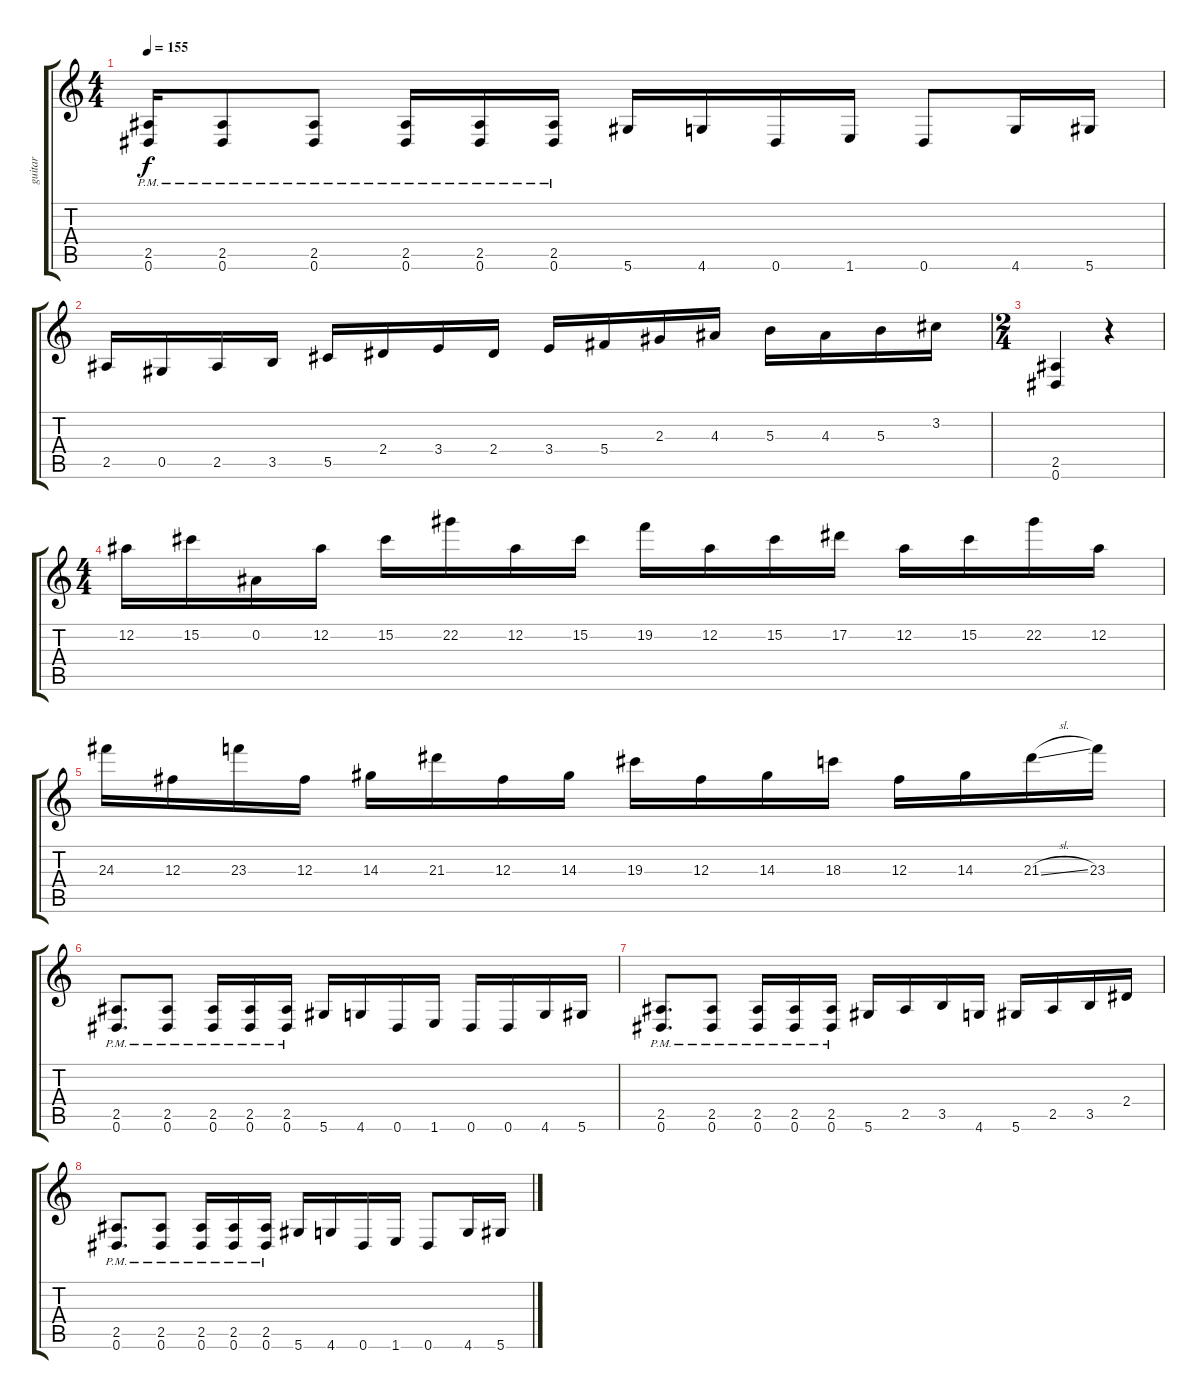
\track ("guitar" "guitar") {instrument distortionguitar}
\staff {score tabs}
\tuning (Eb4 Bb3 Gb3 Db3 Ab2 Eb2) {hide}
\ts (4 4)
\tempo 155
\clef g2
\ks c
(2.5{pm} 0.6{pm}).16{dy f} (2.5{pm} 0.6{pm}).8 (2.5{pm} 0.6{pm}).8 (2.5{pm} 0.6{pm}).16 (2.5{pm} 0.6{pm}).16 (2.5{pm} 0.6{pm}).16 5.6.16 4.6.16 0.6.16 1.6.16 0.6.8 4.6.16 5.6.16 |
2.5.16 0.5.16 2.5.16 3.5.16 5.5.16 2.4.16 3.4.16 2.4.16 3.4.16 5.4.16 2.3.16 4.3.16 5.3.16 4.3.16 5.3.16 3.2.16 |
\ts (2 4)
(2.5 0.6).4 r.4 |
\ts (4 4)
12.2.16 15.2.16 0.2.16 12.2.16 15.2.16 22.2.16 12.2.16 15.2.16 19.2.16 12.2.16 15.2.16 17.2.16 12.2.16 15.2.16 22.2.16 12.2.16 |
24.3.16 12.3.16 23.3.16 12.3.16 14.3.16 21.3.16 12.3.16 14.3.16 19.3.16 12.3.16 14.3.16 18.3.16 12.3.16 14.3.16 21.3{sl}.16 23.3.16 |
(2.5{pm} 0.6{pm}).8{d} (2.5{pm} 0.6{pm}).8 (2.5{pm} 0.6{pm}).16 (2.5{pm} 0.6{pm}).16 (2.5{pm} 0.6{pm}).16 5.6.16 4.6.16 0.6.16 1.6.16 0.6.16 0.6.16 4.6.16 5.6.16 |
(2.5{pm} 0.6{pm}).8{d} (2.5{pm} 0.6{pm}).8 (2.5{pm} 0.6{pm}).16 (2.5{pm} 0.6{pm}).16 (2.5{pm} 0.6{pm}).16 5.6.16 2.5.16 3.5.16 4.6.16 5.6.16 2.5.16 3.5.16 2.4.16 |
(2.5{pm} 0.6{pm}).8{d} (2.5{pm} 0.6{pm}).8 (2.5{pm} 0.6{pm}).16 (2.5{pm} 0.6{pm}).16 (2.5{pm} 0.6{pm}).16 5.6.16 4.6.16 0.6.16 1.6.16 0.6.8 4.6.16 5.6.16
